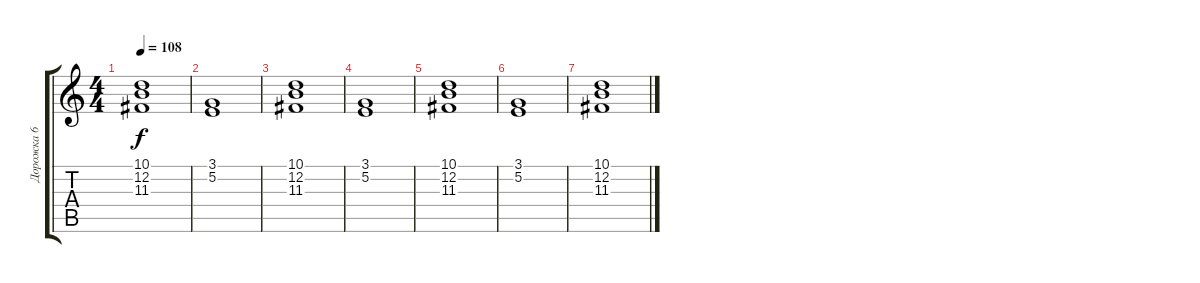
\track ("Дорожка 6" "Дорожка 6") {instrument acousticgrandpiano}
\staff {score tabs}
\tuning (E4 B3 G3 D3 A2 E2) {hide}
\ts (4 4)
\tempo 108
\clef g2
\ks c
(10.1 12.2 11.3).1{dy f} |
(3.1 5.2).1 |
(10.1 12.2 11.3).1 |
(3.1 5.2).1 |
(10.1 12.2 11.3).1 |
(3.1 5.2).1 |
(10.1 12.2 11.3).1
